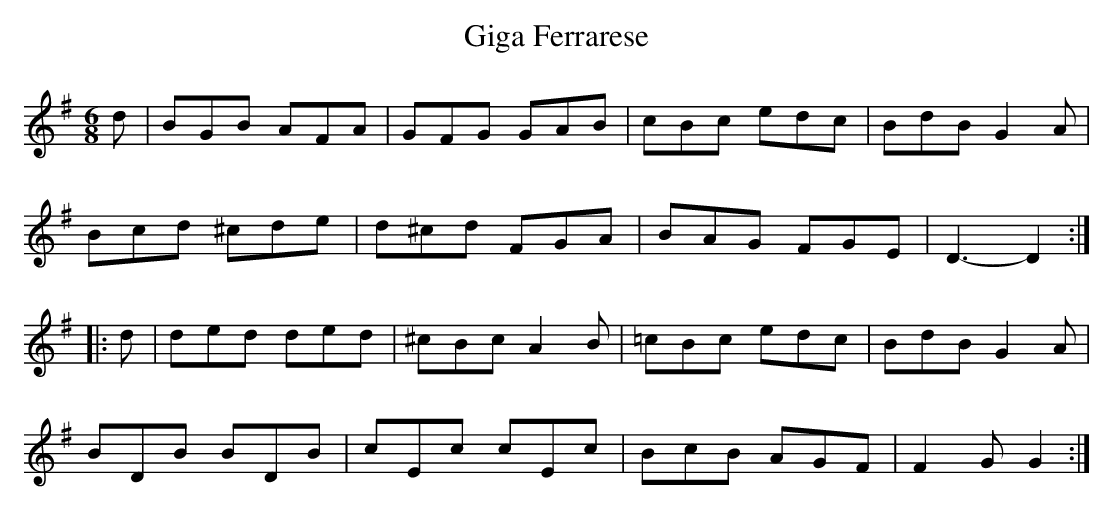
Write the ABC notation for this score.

X:1
T:Giga Ferrarese
M:6/8
L:1/8
K:G
d | \
BGB AFA | GFG GAB | cBc edc | BdB G2A |
Bcd ^cde | d^cd FGA | BAG FGE | D3- D2 ::
d | \
ded ded | ^cBc A2B | =cBc edc | BdB G2A |
BDB BDB | cEc cEc | BcB AGF | F2G G2 :|
